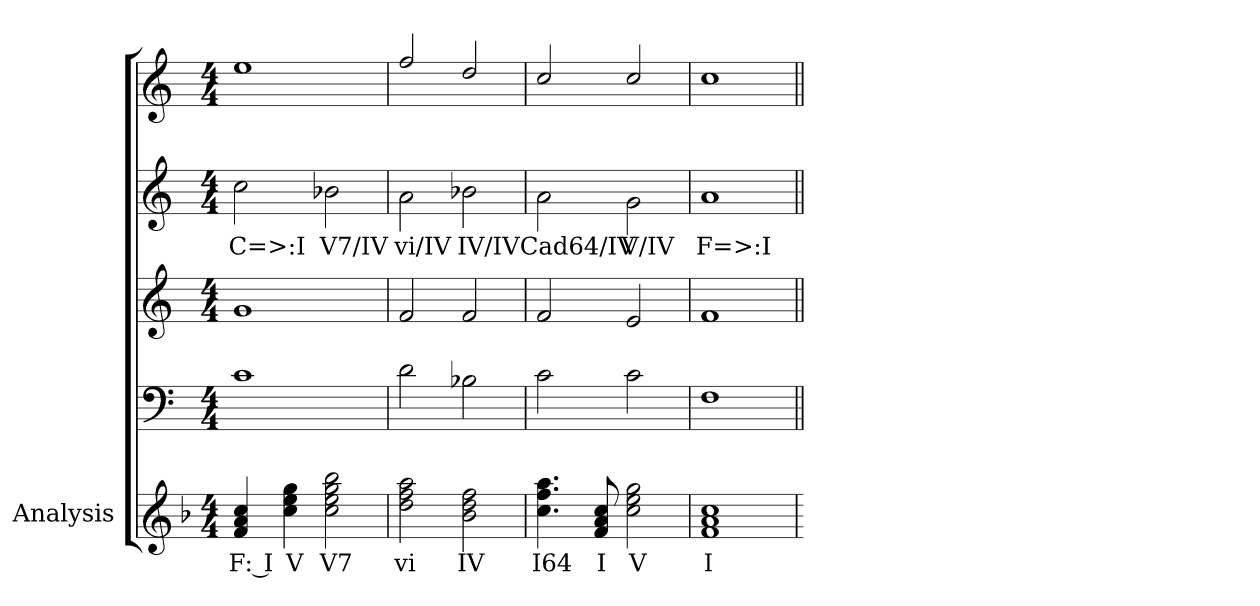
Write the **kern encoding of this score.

**kern	**text	**kern	**kern	**kern	**text	**kern
*part5	*part5	*part4	*part3	*part2	*part2	*part1
*staff5	*staff5	*staff4	*staff3	*staff2	*staff2	*staff1
*I"Analysis	*	*	*	*	*	*
*	*	*clefF4	*clefG2	*clefG2	*	*clefG2
*k[b-]	*	*k[]	*k[]	*k[]	*	*k[]
*M4/4	*	*M4/4	*M4/4	*M4/4	*	*M4/4
=	=	=	=	=	=	=
4f 4a 4cc	F: I	1c\	1g/	2cc\	C=>:I	1ee/
4cc 4ee 4gg	V	.	.	.	.	.
2cc 2ee 2gg 2bb-	V7	.	.	2b-X\	V7/IV	.
=1	=1	=1	=1	=1	=1	=1
2dd 2ff 2aa	vi	2d\	2f/	2a\	vi/IV	2ff/
2b- 2dd 2ff	IV	2B-X\	2f/	2b-X\	IV/IV	2dd/
=2	=2	=2	=2	=2	=2	=2
4.cc 4.ff 4.aa	I64	2c\	2f/	2a\	Cad64/IV	2cc/
8f 8a 8cc	I	.	.	.	.	.
2cc 2ee 2gg	V	2c\	2e/	2g\	V/IV	2cc/
=3	=3	=3	=3	=3	=3	=3
1f 1a 1cc	I	1F\	1f/	1a\	F=>:I	1cc/
=	=||	=||	=||	=||	=||	=||
*-	*-	*-	*-	*-	*-	*-
